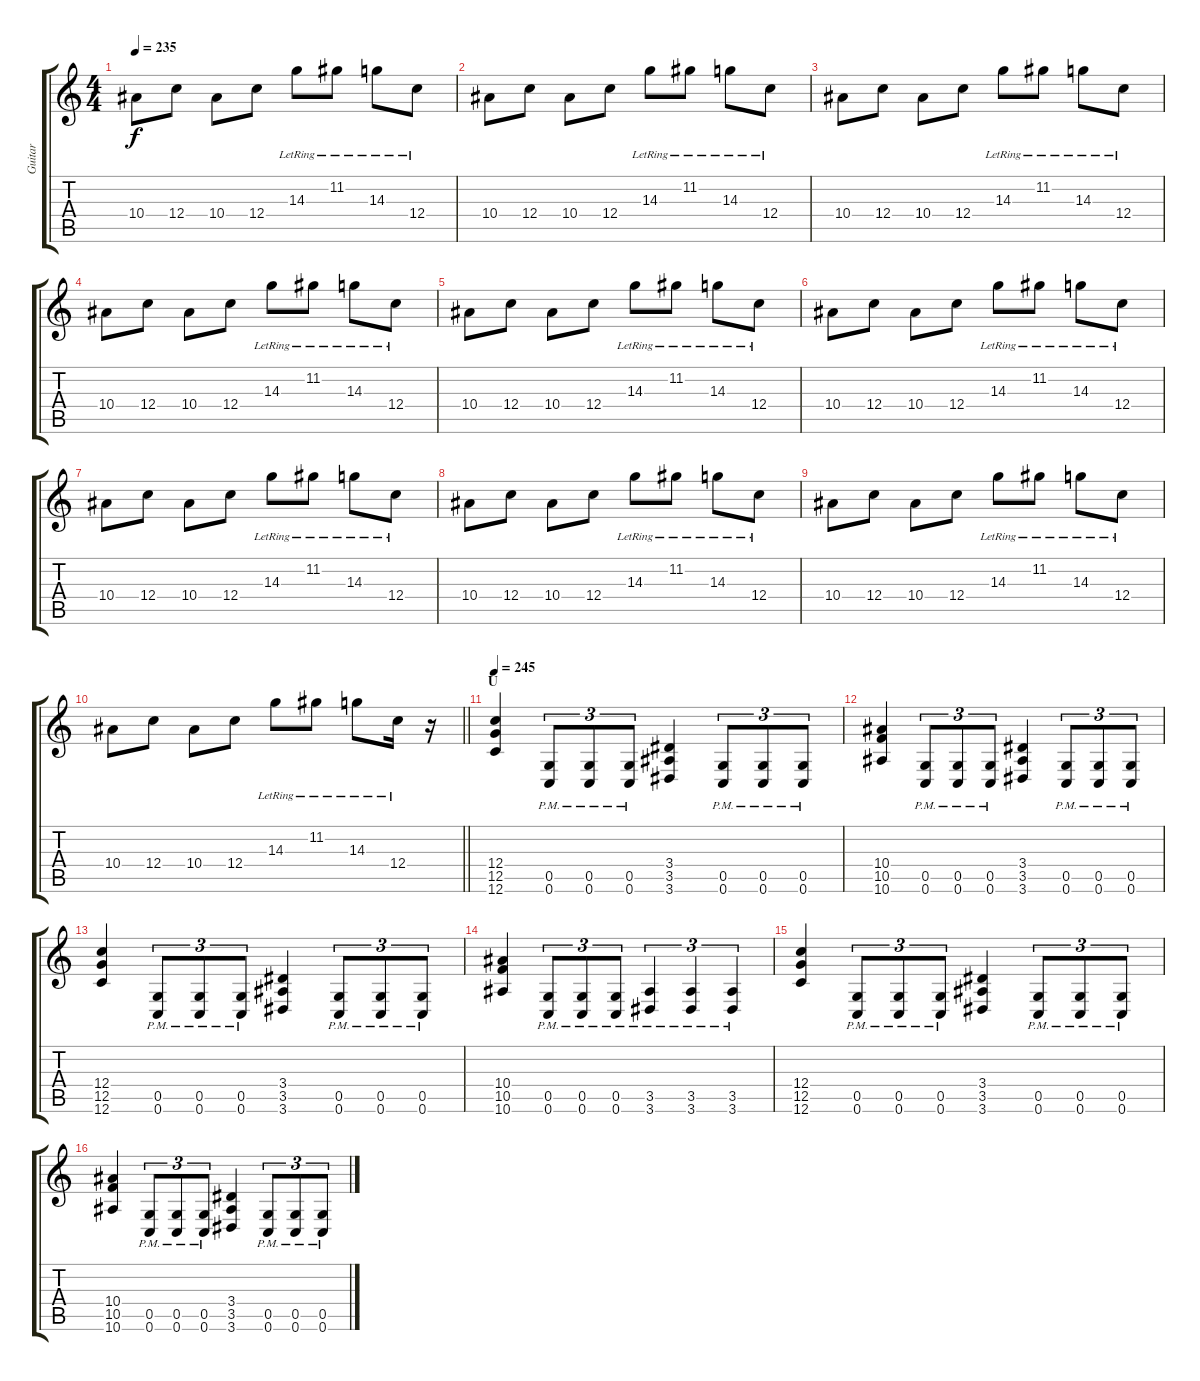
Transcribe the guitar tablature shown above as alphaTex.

\track ("Guitar" "Guitar") {instrument distortionguitar}
\staff {score tabs}
\tuning (D4 A3 F3 C3 G2 C2) {hide}
\ts (4 4)
\tempo 235
\clef g2
\ks c
10.4.8{dy f} 12.4.8 10.4.8 12.4.8 14.3{lr}.8 11.2{lr}.8 14.3{lr}.8 12.4{lr}.8 |
10.4.8 12.4.8 10.4.8 12.4.8 14.3{lr}.8 11.2{lr}.8 14.3{lr}.8 12.4{lr}.8 |
10.4.8 12.4.8 10.4.8 12.4.8 14.3{lr}.8 11.2{lr}.8 14.3{lr}.8 12.4{lr}.8 |
10.4.8 12.4.8 10.4.8 12.4.8 14.3{lr}.8 11.2{lr}.8 14.3{lr}.8 12.4{lr}.8 |
10.4.8 12.4.8 10.4.8 12.4.8 14.3{lr}.8 11.2{lr}.8 14.3{lr}.8 12.4{lr}.8 |
10.4.8 12.4.8 10.4.8 12.4.8 14.3{lr}.8 11.2{lr}.8 14.3{lr}.8 12.4{lr}.8 |
10.4.8 12.4.8 10.4.8 12.4.8 14.3{lr}.8 11.2{lr}.8 14.3{lr}.8 12.4{lr}.8 |
10.4.8 12.4.8 10.4.8 12.4.8 14.3{lr}.8 11.2{lr}.8 14.3{lr}.8 12.4{lr}.8 |
10.4.8 12.4.8 10.4.8 12.4.8 14.3{lr}.8 11.2{lr}.8 14.3{lr}.8 12.4{lr}.8 |
\barLineRight lightlight
10.4.8 12.4.8 10.4.8 12.4.8 14.3{lr}.8 11.2{lr}.8 14.3{lr}.8 12.4{lr}.16 r.16 |
\section ("" "U")
\tempo 245
(12.4 12.5 12.6).4{volume 12} (0.5{pm} 0.6{pm}).8{tu (3 2)} (0.5{pm} 0.6{pm}).8{tu (3 2)} (0.5{pm} 0.6{pm}).8{tu (3 2)} (3.4 3.5 3.6).4 (0.5{pm} 0.6{pm}).8{tu (3 2)} (0.5{pm} 0.6{pm}).8{tu (3 2)} (0.5{pm} 0.6{pm}).8{tu (3 2)} |
(10.4 10.5 10.6).4 (0.5{pm} 0.6{pm}).8{tu (3 2)} (0.5{pm} 0.6{pm}).8{tu (3 2)} (0.5{pm} 0.6{pm}).8{tu (3 2)} (3.4 3.5 3.6).4 (0.5{pm} 0.6{pm}).8{tu (3 2)} (0.5{pm} 0.6{pm}).8{tu (3 2)} (0.5{pm} 0.6{pm}).8{tu (3 2)} |
(12.4 12.5 12.6).4 (0.5{pm} 0.6{pm}).8{tu (3 2)} (0.5{pm} 0.6{pm}).8{tu (3 2)} (0.5{pm} 0.6{pm}).8{tu (3 2)} (3.4 3.5 3.6).4 (0.5{pm} 0.6{pm}).8{tu (3 2)} (0.5{pm} 0.6{pm}).8{tu (3 2)} (0.5{pm} 0.6{pm}).8{tu (3 2)} |
(10.4 10.5 10.6).4 (0.5{pm} 0.6{pm}).8{tu (3 2)} (0.5{pm} 0.6{pm}).8{tu (3 2)} (0.5{pm} 0.6{pm}).8{tu (3 2)} (3.5{pm} 3.6{pm}).4{tu (3 2)} (3.5{pm} 3.6{pm}).4{tu (3 2)} (3.5{pm} 3.6{pm}).4{tu (3 2)} |
(12.4 12.5 12.6).4 (0.5{pm} 0.6{pm}).8{tu (3 2)} (0.5{pm} 0.6{pm}).8{tu (3 2)} (0.5{pm} 0.6{pm}).8{tu (3 2)} (3.4 3.5 3.6).4 (0.5{pm} 0.6{pm}).8{tu (3 2)} (0.5{pm} 0.6{pm}).8{tu (3 2)} (0.5{pm} 0.6{pm}).8{tu (3 2)} |
(10.4 10.5 10.6).4 (0.5{pm} 0.6{pm}).8{tu (3 2)} (0.5{pm} 0.6{pm}).8{tu (3 2)} (0.5{pm} 0.6{pm}).8{tu (3 2)} (3.4 3.5 3.6).4 (0.5{pm} 0.6{pm}).8{tu (3 2)} (0.5{pm} 0.6{pm}).8{tu (3 2)} (0.5{pm} 0.6{pm}).8{tu (3 2)}
